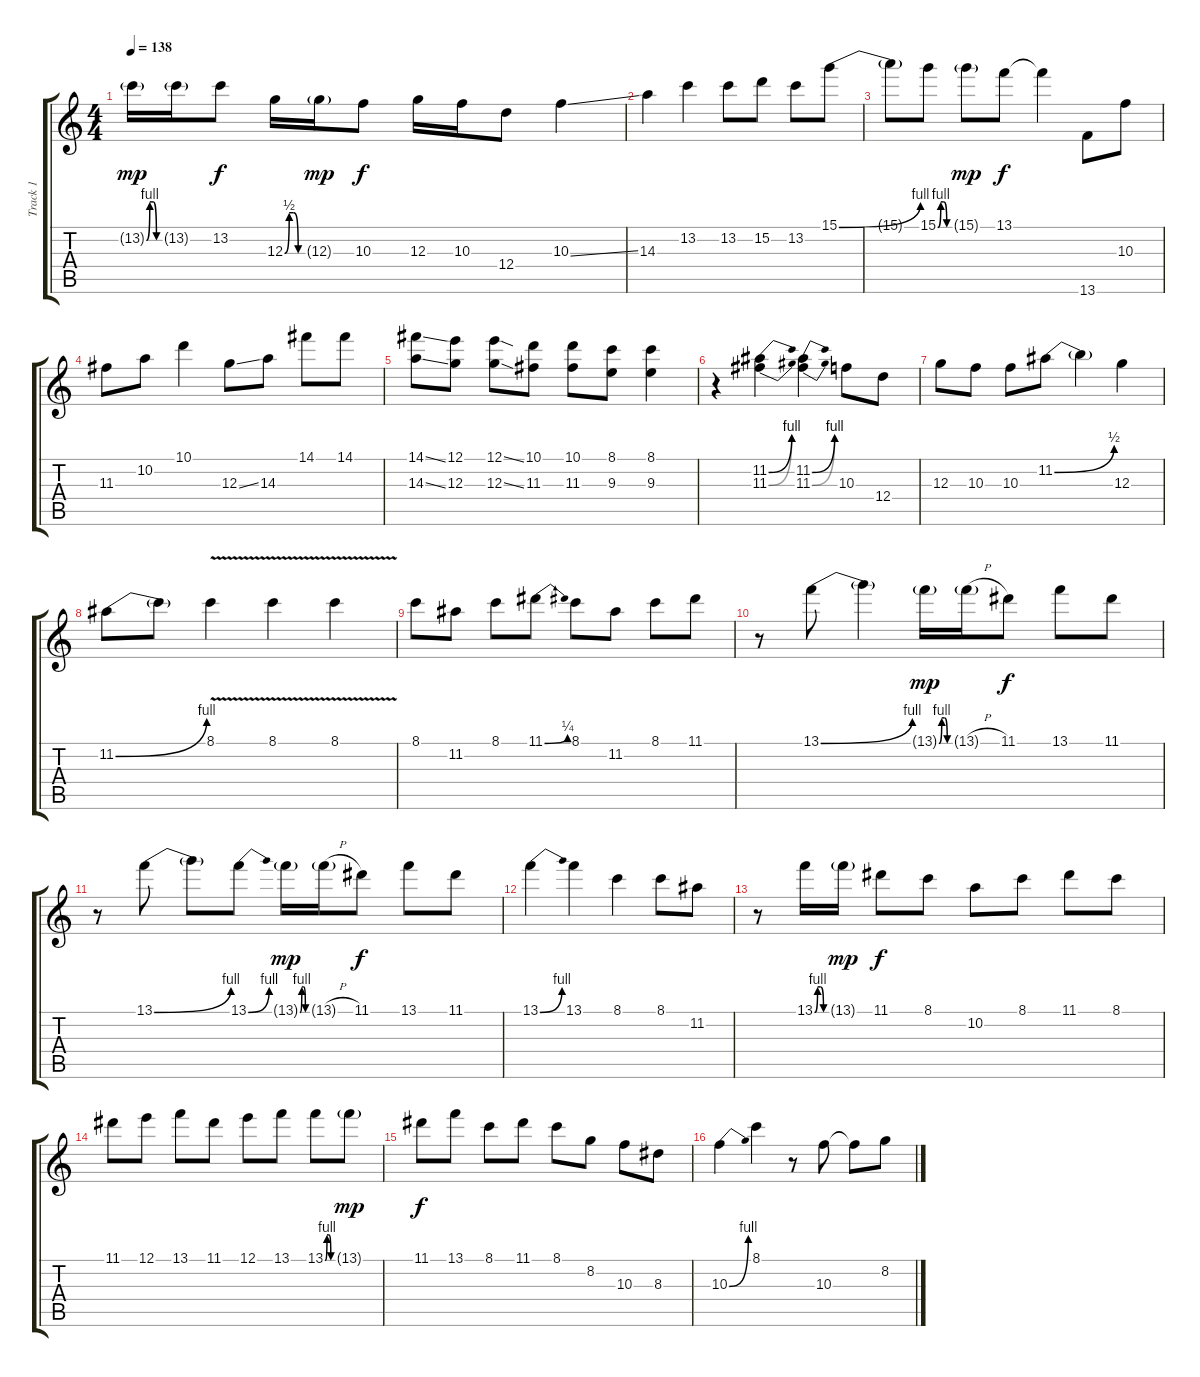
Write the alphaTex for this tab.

\track ("Track 1" "Track 1") {instrument electricguitarclean}
\staff {score tabs}
\tuning (E4 B3 G3 D3 A2 E2) {hide}
\ts (4 4)
\tempo 138
\clef g2
\ks c
13.2{be (custom 0 0 15 4 30 4 45 0 60 0) g}.16{dy mp} 13.2{g}.16 13.2.8{dy f} 12.3{be (custom 0 0 15 2 30 2 45 0 60 0)}.16 12.3{g}.16{dy mp} 10.3.8{dy f} 12.3.16 10.3.16 12.4.8 10.3{ss}.4 |
14.3.4 13.2.4 13.2.8 15.2.8 13.2.8 15.1{be (bend 0 0 60 4)}.8 |
15.1{t}.8 15.1{be (custom 0 0 15 4 30 4 45 0 60 0)}.8 15.1{g}.8{dy mp} 13.1.8{dy f} 13.1{t}.4 13.6.8 10.3.8 |
11.3.8 10.2.8 10.1.4 12.3{ss}.8 14.3.8 14.1.8 14.1.8 |
(14.1{ss} 14.3{ss}).8 (12.1 12.3).8 (12.1{ss} 12.3{ss}).8 (10.1 11.3).8 (10.1 11.3).8 (8.1 9.3).8 (8.1 9.3).4 |
r.4 (11.2{be (bend 0 0 60 4)} 11.3{be (bend 0 0 60 4)}).4 (11.2{be (bend 0 0 60 4)} 11.3{be (bend 0 0 60 4)}).4 10.3.8 12.4.8 |
12.3.8 10.3.8 10.3.8 11.2{be (bend 0 0 60 2)}.8 11.2{t}.4 12.3.4 |
11.2{be (bend 0 0 60 4)}.8 11.2{t}.8 8.1{v}.4 8.1{v}.4 8.1{v}.4 |
8.1.8 11.2.8 8.1.8 11.1{be (bend 0 0 60 1)}.8 8.1.8 11.2.8 8.1.8 11.1.8 |
r.8 13.1{be (bend 0 0 60 4)}.8 13.1{t}.4 13.1{be (custom 0 0 15 4 30 4 45 0 60 0) g}.16{dy mp} 13.1{h g}.16 11.1.8{dy f} 13.1.8 11.1.8 |
r.8 13.1{be (bend 0 0 60 4)}.8 13.1{t}.8 13.1{be (bend 0 0 60 4)}.8 13.1{be (custom 0 0 15 4 30 4 45 0 60 0) g}.16{dy mp} 13.1{h g}.16 11.1.8{dy f} 13.1.8 11.1.8 |
13.1{be (bend 0 0 60 4)}.4 13.1.4 8.1.4 8.1.8 11.2.8 |
r.8 13.1{be (custom 0 0 15 4 30 4 45 0 60 0)}.16 13.1{g}.16{dy mp} 11.1.8{dy f} 8.1.8 10.2.8 8.1.8 11.1.8 8.1.8 |
11.1.8 12.1.8 13.1.8 11.1.8 12.1.8 13.1.8 13.1{be (custom 0 0 15 4 30 4 45 0 60 0)}.8 13.1{g}.8{dy mp} |
11.1.8{dy f} 13.1.8 8.1.8 11.1.8 8.1.8 8.2.8 10.3.8 8.3.8 |
10.3{be (bend 0 0 60 4)}.4 8.1.4 r.8 10.3.8 10.3{t}.8 8.2.8
